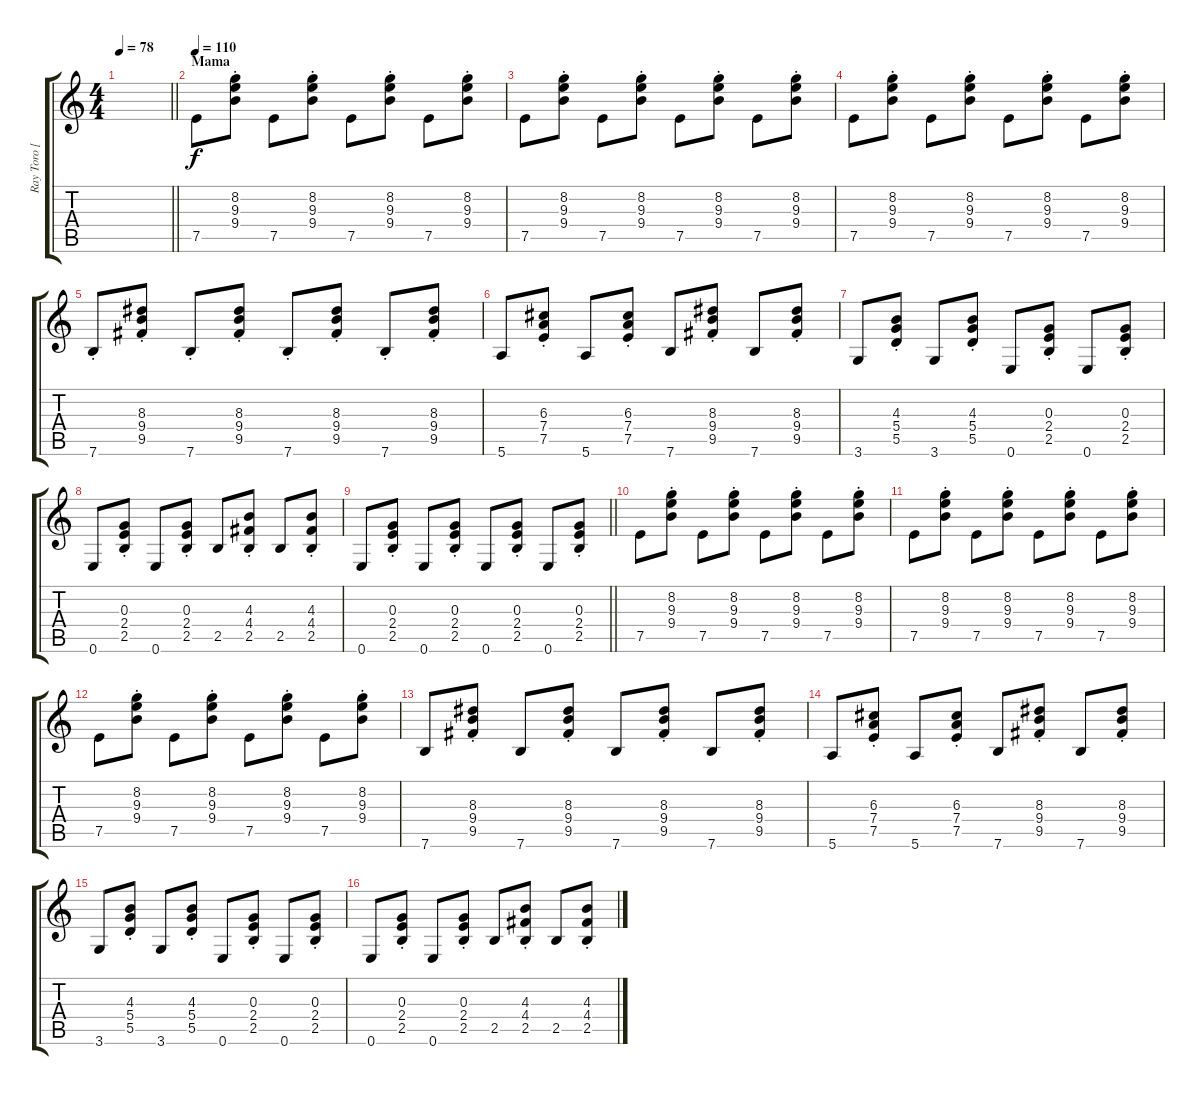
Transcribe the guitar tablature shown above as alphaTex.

\track ("Ray Toro [Lead Guitar)" "Ray Toro [") {instrument overdrivenguitar}
\staff {score tabs}
\tuning (E4 B3 G3 D3 A2 E2) {hide}
\ts (4 4)
\tempo 78
\clef g2
\barLineRight lightlight
\ks c
|
\section ("" "Mama")
\tempo 110
7.5.8{volume 0 instrument electricguitarclean} (8.2{st} 9.3{st} 9.4{st}).8 7.5.8{volume 16} (8.2{st} 9.3{st} 9.4{st}).8 7.5.8 (8.2{st} 9.3{st} 9.4{st}).8 7.5.8 (8.2{st} 9.3{st} 9.4{st}).8 |
7.5.8 (8.2{st} 9.3{st} 9.4{st}).8 7.5.8 (8.2{st} 9.3{st} 9.4{st}).8 7.5.8 (8.2{st} 9.3{st} 9.4{st}).8 7.5.8 (8.2{st} 9.3{st} 9.4{st}).8 |
7.5.8 (8.2{st} 9.3{st} 9.4{st}).8 7.5.8 (8.2{st} 9.3{st} 9.4{st}).8 7.5.8 (8.2{st} 9.3{st} 9.4{st}).8 7.5.8 (8.2{st} 9.3{st} 9.4{st}).8 |
7.6{st}.8 (8.3{st} 9.4{st} 9.5{st}).8 7.6{st}.8 (8.3{st} 9.4{st} 9.5{st}).8 7.6{st}.8 (8.3{st} 9.4{st} 9.5{st}).8 7.6{st}.8 (8.3{st} 9.4{st} 9.5{st}).8 |
5.6.8 (6.3{st} 7.4{st} 7.5{st}).8 5.6.8 (6.3{st} 7.4{st} 7.5{st}).8 7.6.8 (8.3{st} 9.4{st} 9.5{st}).8 7.6.8 (8.3{st} 9.4{st} 9.5{st}).8 |
3.6.8 (4.3{st} 5.4{st} 5.5{st}).8 3.6.8 (4.3{st} 5.4{st} 5.5{st}).8 0.6.8 (0.3{st} 2.4{st} 2.5{st}).8 0.6.8 (0.3{st} 2.4{st} 2.5{st}).8 |
0.6.8 (0.3{st} 2.4{st} 2.5{st}).8 0.6.8 (0.3{st} 2.4{st} 2.5{st}).8 2.5.8 (4.3{st} 4.4{st} 2.5{st}).8 2.5.8 (4.3{st} 4.4{st} 2.5{st}).8 |
\barLineRight lightlight
0.6.8 (0.3{st} 2.4{st} 2.5{st}).8 0.6.8 (0.3{st} 2.4{st} 2.5{st}).8 0.6.8 (0.3{st} 2.4{st} 2.5{st}).8 0.6.8 (0.3{st} 2.4{st} 2.5{st}).8 |
7.5.8 (8.2{st} 9.3{st} 9.4{st}).8 7.5.8 (8.2{st} 9.3{st} 9.4{st}).8 7.5.8 (8.2{st} 9.3{st} 9.4{st}).8 7.5.8 (8.2{st} 9.3{st} 9.4{st}).8 |
7.5.8 (8.2{st} 9.3{st} 9.4{st}).8 7.5.8 (8.2{st} 9.3{st} 9.4{st}).8 7.5.8 (8.2{st} 9.3{st} 9.4{st}).8 7.5.8 (8.2{st} 9.3{st} 9.4{st}).8 |
7.5.8 (8.2{st} 9.3{st} 9.4{st}).8 7.5.8 (8.2{st} 9.3{st} 9.4{st}).8 7.5.8 (8.2{st} 9.3{st} 9.4{st}).8 7.5.8 (8.2{st} 9.3{st} 9.4{st}).8 |
7.6.8 (8.3{st} 9.4{st} 9.5{st}).8 7.6.8 (8.3{st} 9.4{st} 9.5{st}).8 7.6.8 (8.3{st} 9.4{st} 9.5{st}).8 7.6.8 (8.3{st} 9.4{st} 9.5{st}).8 |
5.6.8 (6.3{st} 7.4{st} 7.5{st}).8 5.6.8 (6.3{st} 7.4{st} 7.5{st}).8 7.6.8 (8.3{st} 9.4{st} 9.5{st}).8 7.6.8 (8.3{st} 9.4{st} 9.5{st}).8 |
3.6.8 (4.3{st} 5.4{st} 5.5{st}).8 3.6.8 (4.3{st} 5.4{st} 5.5{st}).8 0.6.8 (0.3{st} 2.4{st} 2.5{st}).8 0.6.8 (0.3{st} 2.4{st} 2.5{st}).8 |
0.6.8 (0.3{st} 2.4{st} 2.5{st}).8 0.6.8 (0.3{st} 2.4{st} 2.5{st}).8 2.5.8 (4.3{st} 4.4{st} 2.5{st}).8 2.5.8 (4.3{st} 4.4{st} 2.5{st}).8
